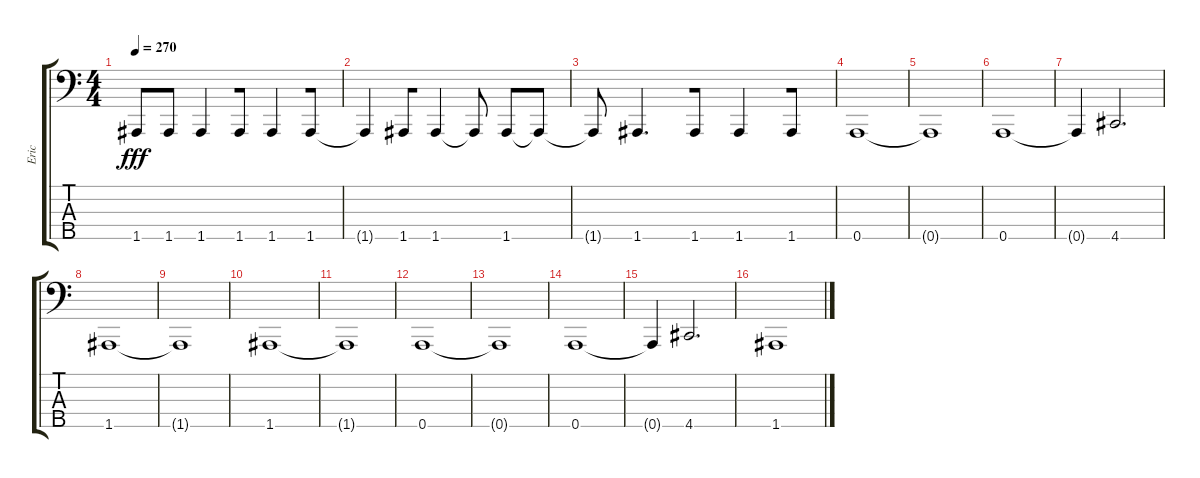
\track ("Eric" "Eric") {instrument electricbasspick}
\staff {score tabs}
\tuning (G2 D2 A1 E1 A0) {hide}
\ts (4 4)
\tempo 270
\clef f4
\ks c
1.5{t}.8{dy fff beam merge} 1.5.8 1.5.4{beam merge} 1.5.8 1.5.4{beam merge} 1.5.8 |
1.5{t}.4 1.5.8{beam merge} 1.5.4 1.5{t}.8 1.5.8 1.5{t}.8 |
1.5{t}.8 1.5.4{d beam merge} 1.5.8 1.5.4{beam merge} 1.5.8 |
0.5.1 |
0.5{t}.1 |
0.5.1 |
0.5{t}.4 4.5.2{d} |
1.5.1 |
1.5{t}.1 |
1.5.1 |
1.5{t}.1 |
0.5.1 |
0.5{t}.1 |
0.5.1 |
0.5{t}.4{beam merge} 4.5.2{d} |
1.5.1
